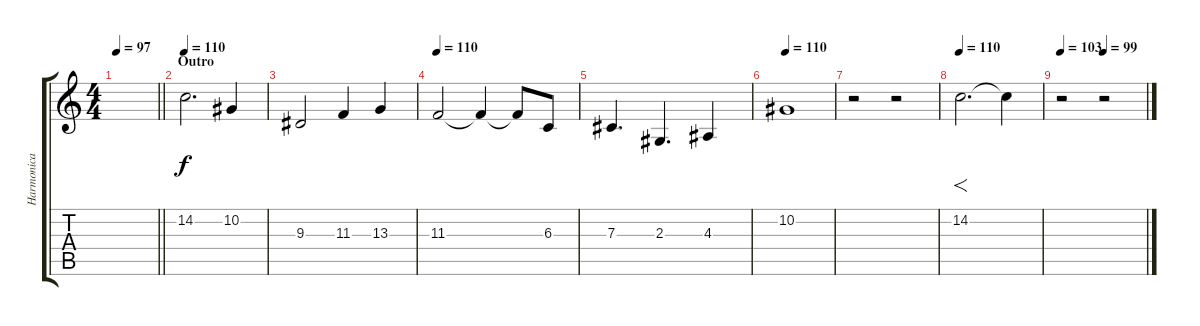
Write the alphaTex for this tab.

\track ("Harmonica" "Harmonica") {instrument harmonica}
\staff {score tabs}
\tuning (Eb4 Bb3 Gb3 Db3 Ab2 Eb2) {hide}
\ts (4 4)
\tempo 97
\clef g2
\barLineRight lightlight
\ks c
|
\section ("" "Outro")
\tempo 110
14.2.2{d} 10.2.4 |
9.3.2 11.3.4 13.3.4 |
\tempo 110
11.3.2 11.3{t}.4 11.3{t}.8 6.3.8 |
7.3.4{d} 2.3.4{d} 4.3.4 |
\tempo 110
10.2.1 |
r.2 r.2 |
\tempo 110
14.2.2{f d} 14.2{t}.4 |
\tempo 103
\tempo (99 0.5)
r.2 r.2
